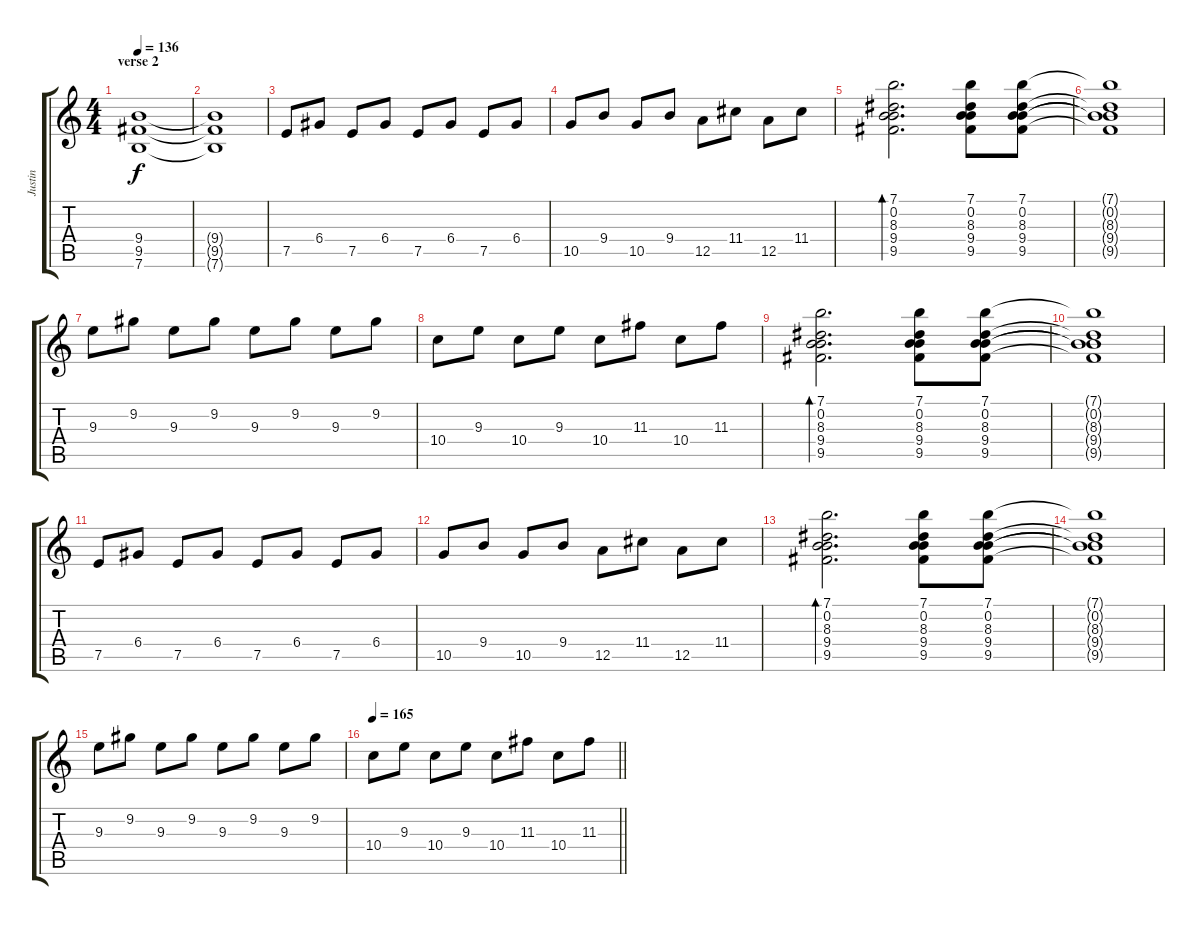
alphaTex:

\track ("Justin" "Justin") {instrument electricguitarclean}
\staff {score tabs}
\tuning (E4 B3 G3 D3 A2 E2) {hide}
\ts (4 4)
\section ("" "verse 2")
\tempo 136
\clef g2
\ks c
(9.4 9.5 7.6).1{dy f} |
(9.4{t} 9.5{t} 7.6{t}).1 |
7.5.8{instrument electricguitarclean} 6.4.8 7.5.8 6.4.8 7.5.8 6.4.8 7.5.8 6.4.8 |
10.5.8 9.4.8 10.5.8 9.4.8 12.5.8 11.4.8 12.5.8 11.4.8 |
(7.1 0.2 8.3 9.4 9.5).2{d bd 120} (7.1 0.2 8.3 9.4 9.5).8 (7.1 0.2 8.3 9.4 9.5).8 |
(7.1{t} 0.2{t} 8.3{t} 9.4{t} 9.5{t}).1 |
9.3.8 9.2.8 9.3.8 9.2.8 9.3.8 9.2.8 9.3.8 9.2.8 |
10.4.8 9.3.8 10.4.8 9.3.8 10.4.8 11.3.8 10.4.8 11.3.8 |
(7.1 0.2 8.3 9.4 9.5).2{d bd 120} (7.1 0.2 8.3 9.4 9.5).8 (7.1 0.2 8.3 9.4 9.5).8 |
(7.1{t} 0.2{t} 8.3{t} 9.4{t} 9.5{t}).1 |
7.5.8 6.4.8 7.5.8 6.4.8 7.5.8 6.4.8 7.5.8 6.4.8 |
10.5.8 9.4.8 10.5.8 9.4.8 12.5.8 11.4.8 12.5.8 11.4.8 |
(7.1 0.2 8.3 9.4 9.5).2{d bd 120} (7.1 0.2 8.3 9.4 9.5).8 (7.1 0.2 8.3 9.4 9.5).8 |
(7.1{t} 0.2{t} 8.3{t} 9.4{t} 9.5{t}).1 |
9.3.8 9.2.8 9.3.8 9.2.8 9.3.8 9.2.8 9.3.8 9.2.8 |
\tempo 165
\barLineRight lightlight
10.4.8 9.3.8 10.4.8 9.3.8 10.4.8 11.3.8 10.4.8 11.3.8
